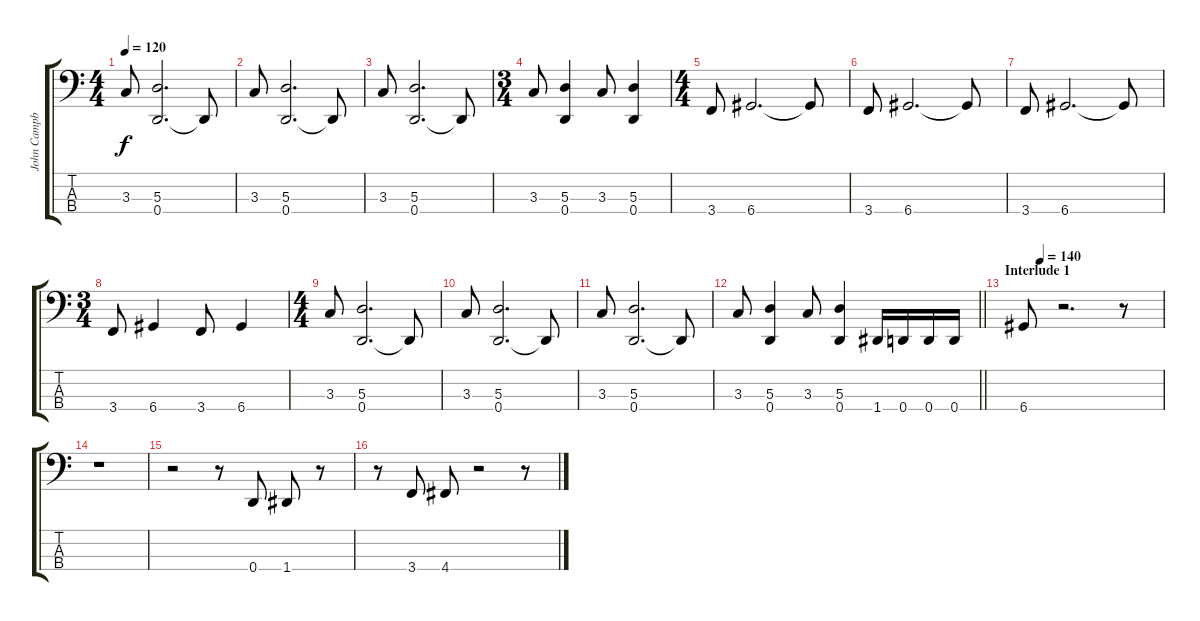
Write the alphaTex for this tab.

\track ("John Campbell" "John Campb") {instrument electricbasspick}
\staff {score tabs}
\tuning (G2 D2 A1 D1) {hide}
\ts (4 4)
\tempo 120
\clef f4
\ks c
3.3.8{dy f} (5.3 0.4).2{d} 0.4{t}.8 |
3.3.8 (5.3 0.4).2{d} 0.4{t}.8 |
3.3.8 (5.3 0.4).2{d} 0.4{t}.8 |
\ts (3 4)
3.3.8 (5.3 0.4).4 3.3.8 (5.3 0.4).4 |
\ts (4 4)
3.4.8 6.4.2{d} 6.4{t}.8 |
3.4.8 6.4.2{d} 6.4{t}.8 |
3.4.8 6.4.2{d} 6.4{t}.8 |
\ts (3 4)
3.4.8 6.4.4 3.4.8 6.4.4 |
\ts (4 4)
3.3.8 (5.3 0.4).2{d} 0.4{t}.8 |
3.3.8 (5.3 0.4).2{d} 0.4{t}.8 |
3.3.8 (5.3 0.4).2{d} 0.4{t}.8 |
\barLineRight lightlight
3.3.8 (5.3 0.4).4 3.3.8 (5.3 0.4).4 1.4.16 0.4.16 0.4.16 0.4.16 |
\section ("" "Interlude 1")
\tempo (140 0.125)
6.4.8 r.2{d} r.8 |
r.1 |
r.2 r.8 0.4.8 1.4.8 r.8 |
r.8 3.4.8 4.4.8 r.2 r.8
